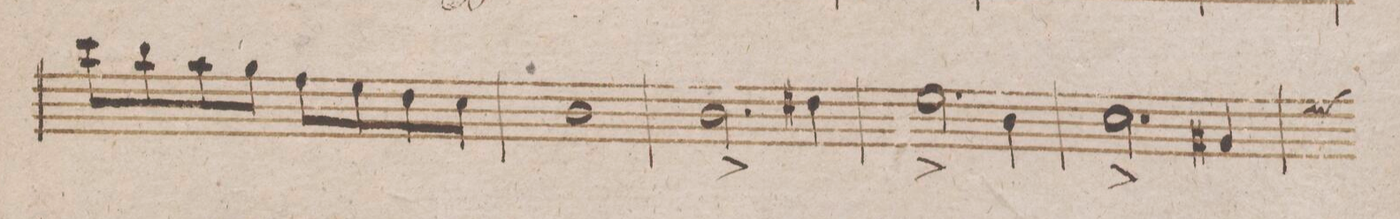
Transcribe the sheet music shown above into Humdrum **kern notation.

**kern	**dynam
*I"Clarinetto 1mo in B.	*
*clefG2	*
*k[b-]	*
*met(c)	*
*M4/4	*
8bb-\L	.
8aa\	.
8gg\	.
8ff\J	.
8ee\L	.
8dd\	.
8cc\	.
8b-\J	.
=7	=7
1a	.
=8	=8
*2\right	*
2.a^<\	.
4cc#X\	.
=9	=9
*	*2\right
2.dd^<\	.
4a\	.
=10	=10
2.b-^<\	.
4f#X/	.
*custos:dd	*
=11	=11
*-	*-
